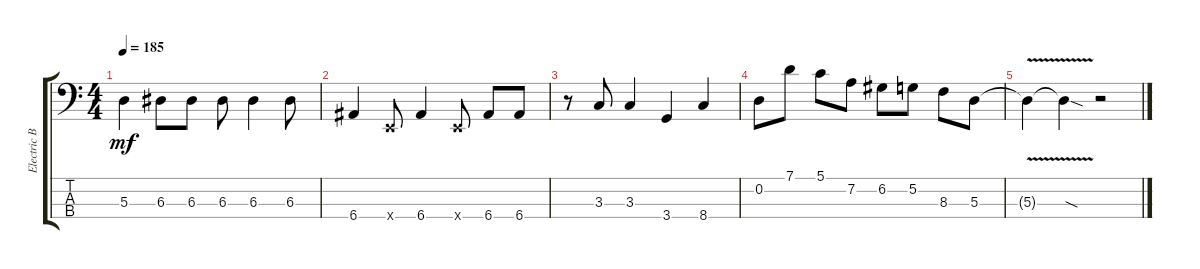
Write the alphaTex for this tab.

\track ("Electric Bass" "Electric B") {instrument electricbassfinger}
\staff {score tabs}
\tuning (G2 D2 A1 E1) {hide}
\ts (4 4)
\tempo 185
\clef f4
\ks c
5.3.4{dy mf} 6.3.8 6.3.8 6.3.8 6.3.4 6.3.8 |
6.4.4 0.4{x}.8 6.4.4 0.4{x}.8 6.4.8 6.4.8 |
r.8 3.3.8 3.3.4 3.4.4 8.4.4 |
0.2.8 7.1.8 5.1.8 7.2.8 6.2.8 5.2.8 8.3.8 5.3.8 |
5.3{v t}.4 5.3{sod t}.4 r.2
